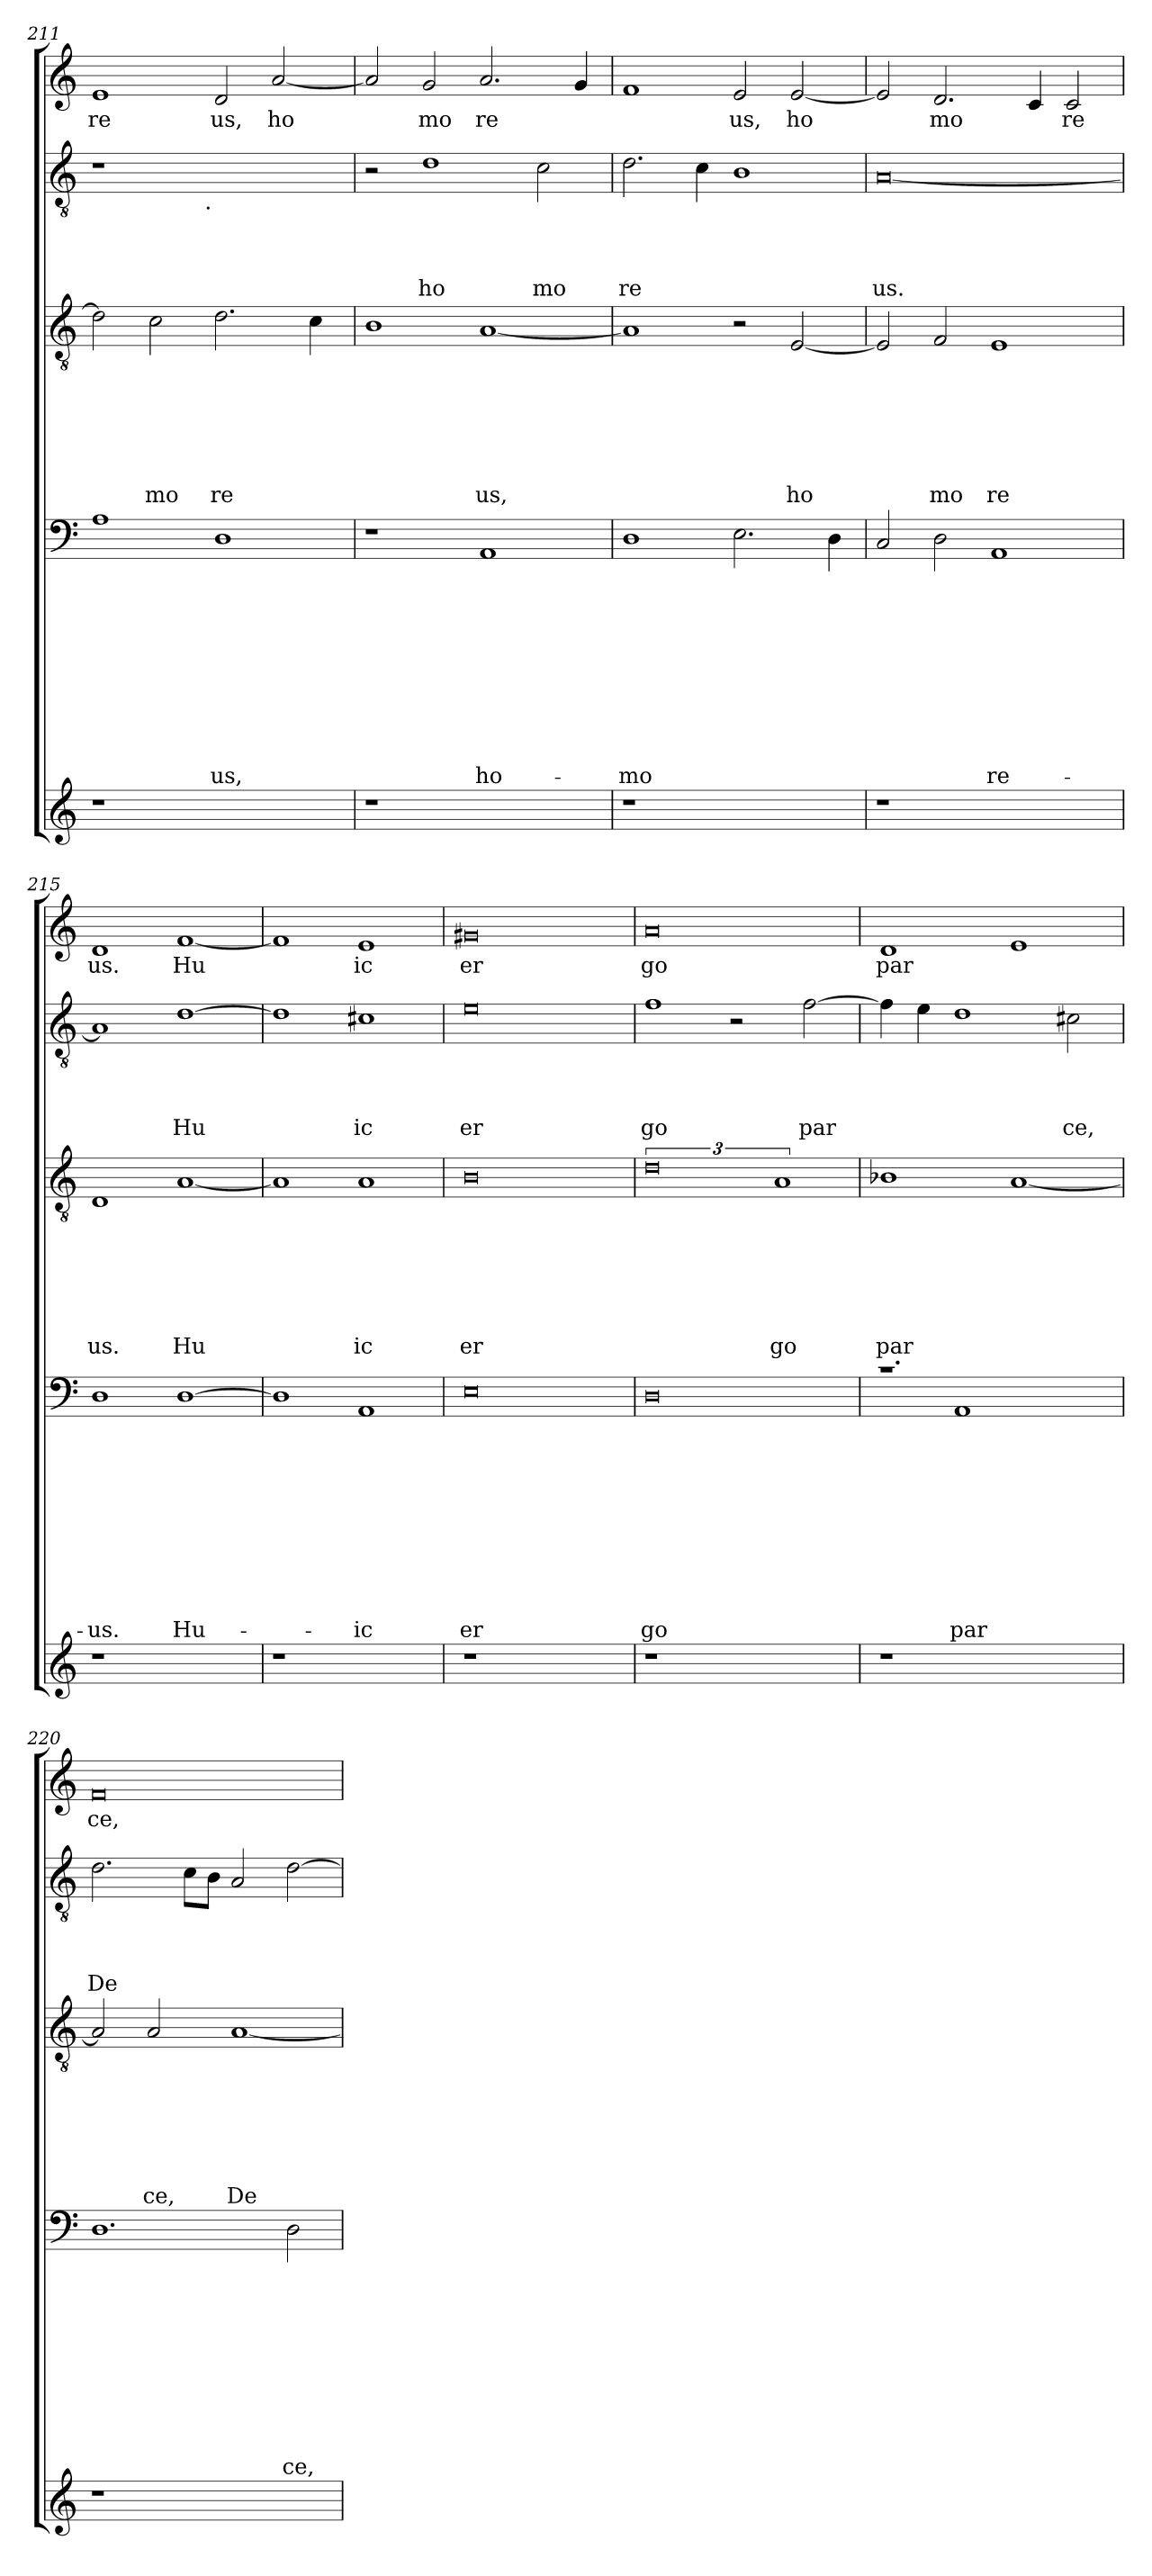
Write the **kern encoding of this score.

**kern	**kern	**text	**text	**text	**text	**text	**text	**text	**text	**text	**text	**kern	**text	**text	**text	**text	**text	**text	**text	**kern	**text	**text	**text	**text	**kern	**text
*part5	*part4	*part4	*part4	*part4	*part4	*part4	*part4	*part4	*part4	*part4	*part4	*part3	*part3	*part3	*part3	*part3	*part3	*part3	*part3	*part2	*part2	*part2	*part2	*part2	*part1	*part1
*staff5	*staff4	*staff4	*staff4	*staff4	*staff4	*staff4	*staff4	*staff4	*staff4	*staff4	*staff4	*staff3	*staff3	*staff3	*staff3	*staff3	*staff3	*staff3	*staff3	*staff2	*staff2	*staff2	*staff2	*staff2	*staff1	*staff1
*clefG2	*clefF4	*	*	*	*	*	*	*	*	*	*	*clefGv2	*	*	*	*	*	*	*	*clefGv2	*	*	*	*	*clefG2	*
*k[]	*k[]	*	*	*	*	*	*	*	*	*	*	*k[]	*	*	*	*	*	*	*	*k[]	*	*	*	*	*k[]	*
*C:	*C:	*	*	*	*	*	*	*	*	*	*	*C:	*	*	*	*	*	*	*	*C:	*	*	*	*	*C:	*
=211	=211	=211	=211	=211	=211	=211	=211	=211	=211	=211	=211	=211	=211	=211	=211	=211	=211	=211	=211	=211	=211	=211	=211	=211	=211	=211
!	!	!	!	!	!	!	!	!	!	!	!	!	!	!	!	!	!	!	!	!	!	!	!	!	!	!LO:LY:b
*	*	*	*	*	*	*	*	*	*	*	*	*	*	*	*	*	*	*	*	*^	*	*	*	*	*	*
1r	1A	.	.	.	.	.	.	.	.	.	.	2d\]	.	.	.	.	.	.	.	1r	2ryy	.	.	.	.	1e	re
!	!	!	!	!	!	!	!	!	!	!	!	!	!	!	!	!	!	!	!LO:LY:b	!	!	!	!	!	!	!	!
.	.	.	.	.	.	.	.	.	.	.	.	2c\	.	.	.	.	.	.	mo	.	4...ryy	.	.	.	.	.	.
!	!	!	!	!	!	!	!	!	!	!	!	!	!	!	!	!	!	!	!	!	!LO:TX:b:t=.	!	!	!	!	!	!
.	.	.	.	.	.	.	.	.	.	.	.	.	.	.	.	.	.	.	.	.	1ryy	.	.	.	.	.	.
!	!	!	!	!	!	!	!	!	!	!	!LO:LY:b	!	!	!	!	!	!	!	!LO:LY:b	!	!	!	!	!	!	!	!LO:LY:b
1ryy	1D	.	.	.	.	.	.	.	.	.	-us,	2.d\	.	.	.	.	.	.	re	1ryy	.	.	.	.	.	2d/	us,
!	!	!	!	!	!	!	!	!	!	!	!	!	!	!	!	!	!	!	!	!	!	!	!	!	!	!	!LO:LY:b
.	.	.	.	.	.	.	.	.	.	.	.	.	.	.	.	.	.	.	.	.	.	.	.	.	.	[<2a/	ho
.	.	.	.	.	.	.	.	.	.	.	.	4c\	.	.	.	.	.	.	.	.	.	.	.	.	.	.	.
.	.	.	.	.	.	.	.	.	.	.	.	.	.	.	.	.	.	.	.	.	32ryy	.	.	.	.	.	.
*	*	*	*	*	*	*	*	*	*	*	*	*	*	*	*	*	*	*	*	*v	*v	*	*	*	*	*	*
=212	=212	=212	=212	=212	=212	=212	=212	=212	=212	=212	=212	=212	=212	=212	=212	=212	=212	=212	=212	=212	=212	=212	=212	=212	=212	=212
1r	1r	.	.	.	.	.	.	.	.	.	.	1B	.	.	.	.	.	.	.	2r	.	.	.	.	2a/]	.
!	!	!	!	!	!	!	!	!	!	!	!	!	!	!	!	!	!	!	!	!	!	!	!	!LO:LY:b	!	!LO:LY:b
.	.	.	.	.	.	.	.	.	.	.	.	.	.	.	.	.	.	.	.	1d	.	.	.	ho	2g/	mo
!	!	!	!	!	!	!	!	!	!	!	!LO:LY:b	!	!	!	!	!	!	!	!LO:LY:b	!	!	!	!	!	!	!LO:LY:b
1ryy	1AA	.	.	.	.	.	.	.	.	.	ho-	[<1A	.	.	.	.	.	.	us,	.	.	.	.	.	2.a/	re
!	!	!	!	!	!	!	!	!	!	!	!	!	!	!	!	!	!	!	!	!	!	!	!	!LO:LY:b	!	!
.	.	.	.	.	.	.	.	.	.	.	.	.	.	.	.	.	.	.	.	2c\	.	.	.	mo	.	.
.	.	.	.	.	.	.	.	.	.	.	.	.	.	.	.	.	.	.	.	.	.	.	.	.	4g/	.
=213	=213	=213	=213	=213	=213	=213	=213	=213	=213	=213	=213	=213	=213	=213	=213	=213	=213	=213	=213	=213	=213	=213	=213	=213	=213	=213
!	!	!	!	!	!	!	!	!	!	!	!LO:LY:b	!	!	!	!	!	!	!	!	!	!	!	!	!LO:LY:b	!	!
1r	1D	.	.	.	.	.	.	.	.	.	-mo	1A]	.	.	.	.	.	.	.	2.d\	.	.	.	re	1f	.
.	.	.	.	.	.	.	.	.	.	.	.	.	.	.	.	.	.	.	.	4c\	.	.	.	.	.	.
!	!	!	!	!	!	!	!	!	!	!	!	!	!	!	!	!	!	!	!	!	!	!	!	!	!	!LO:LY:b
1ryy	2.E\	.	.	.	.	.	.	.	.	.	.	2r	.	.	.	.	.	.	.	1B	.	.	.	.	2e/	us,
!	!	!	!	!	!	!	!	!	!	!	!	!	!	!	!	!	!	!	!LO:LY:b	!	!	!	!	!	!	!LO:LY:b
.	.	.	.	.	.	.	.	.	.	.	.	[<2E/	.	.	.	.	.	.	ho	.	.	.	.	.	[<2e/	ho
.	4D\	.	.	.	.	.	.	.	.	.	.	.	.	.	.	.	.	.	.	.	.	.	.	.	.	.
=214	=214	=214	=214	=214	=214	=214	=214	=214	=214	=214	=214	=214	=214	=214	=214	=214	=214	=214	=214	=214	=214	=214	=214	=214	=214	=214
!	!	!	!	!	!	!	!	!	!	!	!	!	!	!	!	!	!	!	!	!	!	!	!	!LO:LY:b	!	!
1r	2C/	.	.	.	.	.	.	.	.	.	.	2E/]	.	.	.	.	.	.	.	[<0A	.	.	.	us.	2e/]	.
!	!	!	!	!	!	!	!	!	!	!	!	!	!	!	!	!	!	!	!LO:LY:b	!	!	!	!	!	!	!LO:LY:b
.	2D\	.	.	.	.	.	.	.	.	.	.	2F/	.	.	.	.	.	.	mo	.	.	.	.	.	2.d/	mo
!	!	!	!	!	!	!	!	!	!	!	!LO:LY:b	!	!	!	!	!	!	!	!LO:LY:b	!	!	!	!	!	!	!
1ryy	1AA	.	.	.	.	.	.	.	.	.	re-	1E	.	.	.	.	.	.	re	.	.	.	.	.	.	.
.	.	.	.	.	.	.	.	.	.	.	.	.	.	.	.	.	.	.	.	.	.	.	.	.	4c/	.
!	!	!	!	!	!	!	!	!	!	!	!	!	!	!	!	!	!	!	!	!	!	!	!	!	!	!LO:LY:b
.	.	.	.	.	.	.	.	.	.	.	.	.	.	.	.	.	.	.	.	.	.	.	.	.	2c/	re
=215	=215	=215	=215	=215	=215	=215	=215	=215	=215	=215	=215	=215	=215	=215	=215	=215	=215	=215	=215	=215	=215	=215	=215	=215	=215	=215
!	!	!	!	!	!	!	!	!	!	!	!LO:LY:b	!	!	!	!	!	!	!	!LO:LY:b	!	!	!	!	!	!	!LO:LY:b
1r	1D	.	.	.	.	.	.	.	.	.	-us.	1D	.	.	.	.	.	.	us.	1A]	.	.	.	.	1d	us.
!	!	!	!	!	!	!	!	!	!	!	!LO:LY:b	!	!	!	!	!	!	!	!LO:LY:b	!	!	!	!	!LO:LY:b	!	!LO:LY:b
1ryy	[<1D	.	.	.	.	.	.	.	.	.	Hu-	[<1A	.	.	.	.	.	.	Hu	[<1d	.	.	.	Hu	[<1f	Hu
!!LO:LB:g=z
=216	=216	=216	=216	=216	=216	=216	=216	=216	=216	=216	=216	=216	=216	=216	=216	=216	=216	=216	=216	=216	=216	=216	=216	=216	=216	=216
1r	1D]	.	.	.	.	.	.	.	.	.	.	1A]	.	.	.	.	.	.	.	1d]	.	.	.	.	1f]	.
!	!	!	!	!	!	!	!	!	!	!	!LO:LY:b	!	!	!	!	!	!	!	!LO:LY:b	!	!	!	!	!LO:LY:b	!	!LO:LY:b
1ryy	1AA	.	.	.	.	.	.	.	.	.	-ic	1A	.	.	.	.	.	.	ic	1c#X	.	.	.	ic	1e	ic
=217	=217	=217	=217	=217	=217	=217	=217	=217	=217	=217	=217	=217	=217	=217	=217	=217	=217	=217	=217	=217	=217	=217	=217	=217	=217	=217
!	!	!	!	!	!	!	!	!	!	!	!LO:LY:b	!	!	!	!	!	!	!	!LO:LY:b	!	!	!	!	!LO:LY:b	!	!LO:LY:b
1r	0E	.	.	.	.	.	.	.	.	.	er	0B	.	.	.	.	.	.	er	0e	.	.	.	er	0g#X	er
1ryy	.	.	.	.	.	.	.	.	.	.	.	.	.	.	.	.	.	.	.	.	.	.	.	.	.	.
=218	=218	=218	=218	=218	=218	=218	=218	=218	=218	=218	=218	=218	=218	=218	=218	=218	=218	=218	=218	=218	=218	=218	=218	=218	=218	=218
!	!	!	!	!	!	!	!	!	!	!	!LO:LY:b	!	!	!	!	!	!	!	!	!	!	!	!	!LO:LY:b	!	!LO:LY:b
1r	0D	.	.	.	.	.	.	.	.	.	go	3%4d	.	.	.	.	.	.	.	1f	.	.	.	go	0a	go
1ryy	.	.	.	.	.	.	.	.	.	.	.	.	.	.	.	.	.	.	.	2r	.	.	.	.	.	.
!	!	!	!	!	!	!	!	!	!	!	!	!	!	!	!	!	!	!	!LO:LY:b	!	!	!	!	!	!	!
.	.	.	.	.	.	.	.	.	.	.	.	3%2A	.	.	.	.	.	.	go	.	.	.	.	.	.	.
!	!	!	!	!	!	!	!	!	!	!	!	!	!	!	!	!	!	!	!	!	!	!	!	!LO:LY:b	!	!
.	.	.	.	.	.	.	.	.	.	.	.	.	.	.	.	.	.	.	.	[>2f\	.	.	.	par	.	.
=219	=219	=219	=219	=219	=219	=219	=219	=219	=219	=219	=219	=219	=219	=219	=219	=219	=219	=219	=219	=219	=219	=219	=219	=219	=219	=219
!	!LO:N:vis=1	!	!	!	!	!	!	!	!	!	!	!	!	!	!	!	!	!	!LO:LY:b	!	!	!	!	!	!	!LO:LY:b
*	*^	*	*	*	*	*	*	*	*	*	*	*	*	*	*	*	*	*	*	*	*	*	*	*	*	*
1r	1.rc	2ryy	.	.	.	.	.	.	.	.	.	.	1B-X	.	.	.	.	.	.	par	4f\]	.	.	.	.	1d	par
.	.	.	.	.	.	.	.	.	.	.	.	.	.	.	.	.	.	.	.	.	4e\	.	.	.	.	.	.
!	!	!	!	!	!	!	!	!	!	!	!	!LO:LY:b	!	!	!	!	!	!	!	!	!	!	!	!	!	!	!
.	.	1AA	.	.	.	.	.	.	.	.	.	par	.	.	.	.	.	.	.	.	1d	.	.	.	.	.	.
1ryy	.	.	.	.	.	.	.	.	.	.	.	.	[<1A	.	.	.	.	.	.	.	.	.	.	.	.	1e	.
!	!	!	!	!	!	!	!	!	!	!	!	!	!	!	!	!	!	!	!	!	!	!	!	!	!LO:LY:b	!	!
.	2ryy	2ryy	.	.	.	.	.	.	.	.	.	.	.	.	.	.	.	.	.	.	2c#\	.	.	.	ce,	.	.
=220	=220	=220	=220	=220	=220	=220	=220	=220	=220	=220	=220	=220	=220	=220	=220	=220	=220	=220	=220	=220	=220	=220	=220	=220	=220	=220	=220
!	!	!	!	!	!	!	!	!	!	!	!	!	!	!	!	!	!	!	!	!	!	!	!	!	!LO:LY:b	!	!LO:LY:b
*	*v	*v	*	*	*	*	*	*	*	*	*	*	*	*	*	*	*	*	*	*	*	*	*	*	*	*	*
1r	1.D	.	.	.	.	.	.	.	.	.	.	2A/]	.	.	.	.	.	.	.	2.d\	.	.	.	De	0f	ce,
!	!	!	!	!	!	!	!	!	!	!	!	!	!	!	!	!	!	!	!LO:LY:b	!	!	!	!	!	!	!
.	.	.	.	.	.	.	.	.	.	.	.	2A/	.	.	.	.	.	.	ce,	.	.	.	.	.	.	.
.	.	.	.	.	.	.	.	.	.	.	.	.	.	.	.	.	.	.	.	8c\L	.	.	.	.	.	.
.	.	.	.	.	.	.	.	.	.	.	.	.	.	.	.	.	.	.	.	8B\J	.	.	.	.	.	.
!	!	!	!	!	!	!	!	!	!	!	!	!	!	!	!	!	!	!	!LO:LY:b	!	!	!	!	!	!	!
1ryy	.	.	.	.	.	.	.	.	.	.	.	[<1A	.	.	.	.	.	.	De	2A/	.	.	.	.	.	.
!	!	!	!	!	!	!	!	!	!	!	!LO:LY:b	!	!	!	!	!	!	!	!	!	!	!	!	!	!	!
.	2D\	.	.	.	.	.	.	.	.	.	ce,	.	.	.	.	.	.	.	.	[>2d\	.	.	.	.	.	.
=	=	=	=	=	=	=	=	=	=	=	=	=	=	=	=	=	=	=	=	=	=	=	=	=	=	=
*-	*-	*-	*-	*-	*-	*-	*-	*-	*-	*-	*-	*-	*-	*-	*-	*-	*-	*-	*-	*-	*-	*-	*-	*-	*-	*-
